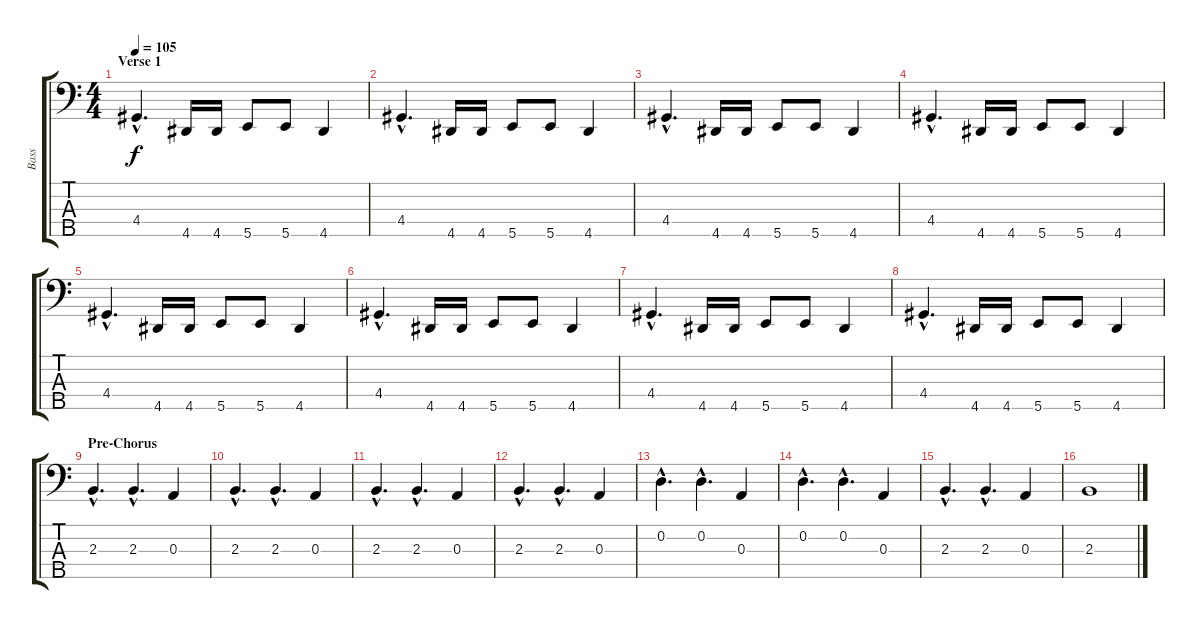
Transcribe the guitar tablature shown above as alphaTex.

\track ("Bass" "Bass") {instrument electricbasspick}
\staff {score tabs}
\tuning (G2 D2 A1 E1 B0) {hide}
\ts (4 4)
\section ("" "Verse 1")
\tempo 105
\clef f4
\ks c
4.4{hac}.4{d dy f} 4.5.16 4.5.16 5.5.8 5.5.8 4.5.4 |
4.4{hac}.4{d} 4.5.16 4.5.16 5.5.8 5.5.8 4.5.4 |
4.4{hac}.4{d} 4.5.16 4.5.16 5.5.8 5.5.8 4.5.4 |
4.4{hac}.4{d} 4.5.16 4.5.16 5.5.8 5.5.8 4.5.4 |
4.4{hac}.4{d} 4.5.16 4.5.16 5.5.8 5.5.8 4.5.4 |
4.4{hac}.4{d} 4.5.16 4.5.16 5.5.8 5.5.8 4.5.4 |
4.4{hac}.4{d} 4.5.16 4.5.16 5.5.8 5.5.8 4.5.4 |
4.4{hac}.4{d} 4.5.16 4.5.16 5.5.8 5.5.8 4.5.4 |
\section ("" "Pre-Chorus")
2.3{hac}.4{d} 2.3{hac}.4{d} 0.3.4 |
2.3{hac}.4{d} 2.3{hac}.4{d} 0.3.4 |
2.3{hac}.4{d} 2.3{hac}.4{d} 0.3.4 |
2.3{hac}.4{d} 2.3{hac}.4{d} 0.3.4 |
0.2{hac}.4{d} 0.2{hac}.4{d} 0.3.4 |
0.2{hac}.4{d} 0.2{hac}.4{d} 0.3.4 |
2.3{hac}.4{d} 2.3{hac}.4{d} 0.3.4 |
2.3.1
